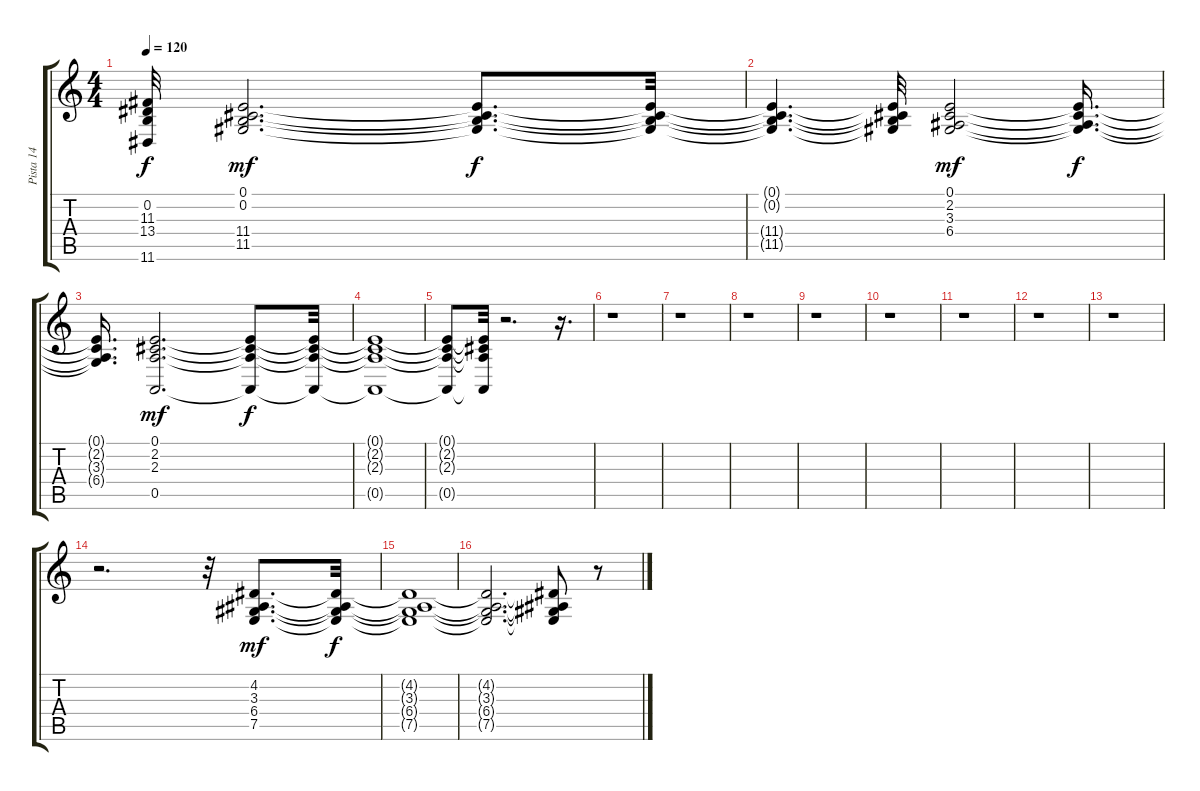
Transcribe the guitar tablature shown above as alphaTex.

\track ("Pista 14" "Pista 14") {instrument synthstrings1}
\staff {score tabs}
\tuning (E4 B3 G3 D3 A2 E2) {hide}
\ts (4 4)
\tempo 120
\clef g2
\ks c
(0.2{t} 11.3{t} 13.4{t} 11.6{t}).32{dy f} (0.1 0.2 11.4 11.5).2{d dy mf} (0.1{t} 0.2{t} 11.4{t} 11.5{t}).8{d dy f} (0.1{t} 0.2{t} 11.4{t} 11.5{t}).32 |
(0.1{t} 0.2{t} 11.4{t} 11.5{t}).4{d} (0.1{t} 0.2{t} 11.4{t} 11.5{t}).32 (0.1 2.2 3.3 6.4).2{dy mf} (0.1{t} 2.2{t} 3.3{t} 6.4{t}).16{d dy f} |
(0.1{t} 2.2{t} 3.3{t} 6.4{t}).16{d} (0.1 2.2 2.3 0.5).2{d dy mf} (0.1{t} 2.2{t} 2.3{t} 0.5{t}).8{dy f} (0.1{t} 2.2{t} 2.3{t} 0.5{t}).32 |
(0.1{t} 2.2{t} 2.3{t} 0.5{t}).1 |
(0.1{t} 2.2{t} 2.3{t} 0.5{t}).8 (0.1{t} 2.2{t} 2.3{t} 0.5{t}).32 r.2{d} r.16{d} |
r.1 |
r.1 |
r.1 |
r.1 |
r.1 |
r.1 |
r.1 |
r.1 |
r.2{d} r.32 (4.2 3.3 6.4 7.5).8{d dy mf} (4.2{t} 3.3{t} 6.4{t} 7.5{t}).32{dy f} |
(4.2{t} 3.3{t} 6.4{t} 7.5{t}).1 |
(4.2{t} 3.3{t} 6.4{t} 7.5{t}).2{d} (4.2{t} 3.3{t} 6.4{t} 7.5{t}).8 r.8
